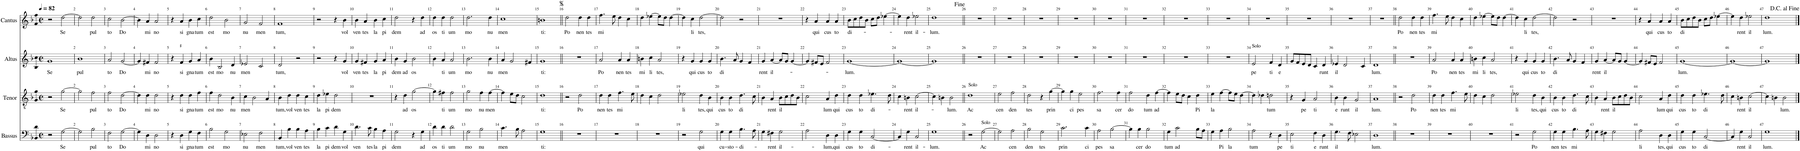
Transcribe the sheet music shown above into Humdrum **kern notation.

**kern	**text	**kern	**text	**kern	**text	**kern	**text
*part4	*part4	*part3	*part3	*part2	*part2	*part1	*part1
*staff4	*staff4	*staff3	*staff3	*staff2	*staff2	*staff1	*staff1
*I"Bassus	*	*I"Tenor	*	*I"Altus	*	*I"Cantus	*
*I'B.	*	*I'T.	*	*I'A.	*	*I'C.	*
*clefF4	*	*clefGv2	*	*clefG2	*	*clefG2	*
*Trd4c7	*	*	*	*	*	*	*
*k[b-]	*	*k[b-]	*	*k[b-]	*	*k[b-]	*
*M2/2	*	*M2/2	*	*M2/2	*	*M2/2	*
*met(c|)	*	*met(c|)	*	*met(c|)	*	*met(c|)	*
*MM82	*	*MM82	*	*MM82	*	*MM82	*
=1	=1	=1	=1	=1	=1	=1	=1
!	!	!	!	!	!LO:LY:b	!	!
2r	.	2r	.	1g	Se	2r	.
!	!LO:LY:b	!	!LO:LY:b	!	!	!	!LO:LY:b
[2G\	Se	[2g\	Se	.	.	[2dd\	Se
=2	=2	=2	=2	=2	=2	=2	=2
!	!	!	!	!	!LO:LY:b	!	!
2G\]	.	2g\]	.	1b-	pul	2dd\]	.
!	!LO:LY:b	!	!LO:LY:b	!	!	!	!LO:LY:b
2B-\	pul	2f\	pul	.	.	2dd\	pul
=3	=3	=3	=3	=3	=3	=3	=3
!	!LO:LY:b	!	!LO:LY:b	!	!LO:LY:b	!	!LO:LY:b
2F\	to	2f\	to	2a/	to	2cc\	to
!	!LO:LY:b	!	!LO:LY:b	!	!LO:LY:b	!	!LO:LY:b
[2G\	Do	[2d\	Do	[2g/	Do	[2b-\	Do
=4	=4	=4	=4	=4	=4	=4	=4
4G\]	.	4d\]	.	4g/]	.	4b-\]	.
!	!LO:LY:b	!	!LO:LY:b	!	!LO:LY:b	!	!LO:LY:b
4D\	mi	4d\	mi	4f#X/	mi	4a/	mi
!	!LO:LY:b	!	!LO:LY:b	!	!LO:LY:b	!	!LO:LY:b
2D\	no	2d\	no	2f#/	no	2a/	no
=5	=5	=5	=5	=5	=5	=5	=5
4r	.	4r	.	4r	.	4r	.
!	!LO:LY:b	!	!LO:LY:b	!	!LO:LY:b	!	!LO:LY:b
4D\	si	4d\	si	4f#X/	si	4a/	si
!	!LO:LY:b	!	!LO:LY:b	!	!LO:LY:b	!	!LO:LY:b
4G\	gna	4d\	gna	4g/	gna	4b-\	gna
!	!LO:LY:b	!	!LO:LY:b	!	!LO:LY:b	!	!LO:LY:b
4F\	tum	4f\	tum	4a/	tum	4cc\	tum
=6	=6	=6	=6	=6	=6	=6	=6
!	!LO:LY:b	!	!LO:LY:b	!	!LO:LY:b	!	!LO:LY:b
2B-\	est	4f\	est	4b-\	est	2dd\	est
!	!	!	!LO:LY:b	!	!LO:LY:b	!	!
.	.	2d\	mo	2B-/	mo	.	.
!	!LO:LY:b	!	!	!	!	!	!LO:LY:b
2G\	mo	.	.	.	.	2b-\	mo
!	!	!	!LO:LY:b	!	!LO:LY:b	!	!
.	.	4B-\	nu	4d/	nu	.	.
=7	=7	=7	=7	=7	=7	=7	=7
!	!LO:LY:b	!	!LO:LY:b	!	!LO:LY:b	!	!LO:LY:b
2E-X\	nu	4c\	men	2e-X/	men	2g/	nu
.	.	2B-\	.	.	.	.	.
!	!LO:LY:b	!	!	!	!	!	!LO:LY:b
2F\	men	.	.	2c/	.	2f/	men
.	.	4A/	.	.	.	.	.
=8	=8	=8	=8	=8	=8	=8	=8
!	!LO:LY:b	!	!LO:LY:b	!	!LO:LY:b	!	!LO:LY:b
4BB-/	tum,	4B-\	tum,	2d/	tum,	1f	tum,
!	!LO:LY:b	!	!LO:LY:b	!	!	!	!
4B-\	vol	4d\	vol	.	.	.	.
!	!LO:LY:b	!	!LO:LY:b	!	!	!	!
4B-\	ven	4d\	ven	2r	.	.	.
!	!LO:LY:b	!	!LO:LY:b	!	!	!	!
4A\	tes	4c\	tes	.	.	.	.
=9	=9	=9	=9	=9	=9	=9	=9
!	!LO:LY:b	!	!LO:LY:b	!	!	!	!
4B-\	la	4d\	la	2r	.	2r	.
!	!LO:LY:b	!	!LO:LY:b	!	!	!	!
4c\	pi	4e-X\	pi	.	.	.	.
!	!LO:LY:b	!	!LO:LY:b	!	!	!	!
4d\	dem	2d\	dem	4r	.	4r	.
!	!LO:LY:b	!	!	!	!LO:LY:b	!	!LO:LY:b
4G\	vol	.	.	4g/	vol	4b-\	vol
=10	=10	=10	=10	=10	=10	=10	=10
!	!LO:LY:b	!	!	!	!LO:LY:b	!	!LO:LY:b
4.d\	ven	1r	.	4g/	ven	4b-\	ven
!	!	!	!	!	!LO:LY:b	!	!LO:LY:b
.	.	.	.	4f#X/	tes	4a/	tes
!	!LO:LY:b	!	!	!	!	!	!
8c\	tes	.	.	.	.	.	.
!	!LO:LY:b	!	!	!	!LO:LY:b	!	!LO:LY:b
4B-\	la	.	.	4g/	la	4b-\	la
!	!LO:LY:b	!	!	!	!LO:LY:b	!	!LO:LY:b
4A\	pi	.	.	4a/	pi	4cc\	pi
=11	=11	=11	=11	=11	=11	=11	=11
!	!LO:LY:b	!	!	!	!LO:LY:b	!	!LO:LY:b
2G\	dem	4r	.	4b-\	dem	2dd\	dem
!	!	!	!LO:LY:b	!	!LO:LY:b	!	!
.	.	4d\	ad	4g/	ad	.	.
!	!	!	!LO:LY:b	!	!LO:LY:b	!	!
4r	.	[2g\	os	2b-\	os	4r	.
!	!LO:LY:b	!	!	!	!	!	!LO:LY:b
4G\	ad	.	.	.	.	4dd\	ad
=12	=12	=12	=12	=12	=12	=12	=12
!	!LO:LY:b	!	!	!	!	!	!LO:LY:b
4d\	os	4g\]	.	4b-\	.	4dd\	os
!	!LO:LY:b	!	!LO:LY:b	!	!LO:LY:b	!	!LO:LY:b
4d\	ti	4f#X\	ti	4a/	ti	4dd\	ti
!	!LO:LY:b	!	!LO:LY:b	!	!LO:LY:b	!	!LO:LY:b
2d\	um	2f#\	um	2a/	um	2dd\	um
=13	=13	=13	=13	=13	=13	=13	=13
!	!LO:LY:b	!	!LO:LY:b	!	!LO:LY:b	!	!LO:LY:b
2G\	mo	2g\	mo	2.b-\	mo	2.dd\	mo
!	!LO:LY:b	!	!LO:LY:b	!	!	!	!
2B-\	nu	4f\	nu	.	.	.	.
!	!	!	!LO:LY:b	!	!LO:LY:b	!	!LO:LY:b
.	.	[4f\	men	4b-\	nu	4dd\	nu
=14	=14	=14	=14	=14	=14	=14	=14
!	!LO:LY:b	!	!	!	!LO:LY:b	!	!LO:LY:b
4.c\	men	4f\]	.	4a/	men	1cc	men
.	.	8e\L	.	2g/	.	.	.
8B-\	.	8d\J	.	.	.	.	.
2A\	.	2c\	.	.	.	.	.
.	.	.	.	4f#X/	.	.	.
=15	=15	=15	=15	=15	=15	=15	=15
!	!LO:LY:b	!	!LO:LY:b	!	!LO:LY:b	!	!LO:LY:b
1G	ti:	1d	ti:	1g	ti:	1bn	ti:
=16||	=16||	=16||	=16||	=16||	=16||	=16||	=16||
!	!	!	!	!	!	!	!LO:LY:b
1r	.	2r	.	1r	.	2dd\	Po
!	!	!	!LO:LY:b	!	!	!	!LO:LY:b
.	.	2d\	Po	.	.	4dd\	nen
!	!	!	!	!	!	!	!LO:LY:b
.	.	.	.	.	.	4dd\	tes
=17	=17	=17	=17	=17	=17	=17	=17
!	!	!	!LO:LY:b	!	!LO:LY:b	!	!LO:LY:b
1r	.	4d\	nen	2a/	Po	4.ff\	mi
!	!	!	!LO:LY:b	!	!	!	!
.	.	4d\	tes	.	.	.	.
.	.	.	.	.	.	8ee\	.
!	!	!	!LO:LY:b	!	!LO:LY:b	!	!
.	.	4.f\	mi	4a/	nen	4dd\	.
!	!	!	!	!	!LO:LY:b	!	!
.	.	.	.	4a/	tes	4cc\	.
.	.	8e\	.	.	.	.	.
=18	=18	=18	=18	=18	=18	=18	=18
!	!	!	!	!	!LO:LY:b	!	!
1r	.	4d\	.	4bn\	mi	4dd\	.
!	!	!	!	!	!LO:LY:b	!	!
.	.	4c\	.	4cc\	li	[4ee-X\	.
!	!	!	!	!	!LO:LY:b	!	!
.	.	2d\	.	2a/	tes,	8ee-\L]	.
.	.	.	.	.	.	8dd\J	.
.	.	.	.	.	.	[4dd\	.
=19	=19	=19	=19	=19	=19	=19	=19
!	!	!	!LO:LY:b	!	!	!	!
2r	.	2e-X\	li	4r	.	4dd\]	.
!	!	!	!	!	!LO:LY:b	!	!LO:LY:b
.	.	.	.	4g/	qui	4cc\	li
!	!LO:LY:b	!	!LO:LY:b	!	!LO:LY:b	!	!LO:LY:b
2G\	qui	4d\	tes,	4g/	cus	[2dd\	tes,
!	!	!	!LO:LY:b	!	!LO:LY:b	!	!
.	.	4B-\	qui	4g/	to	.	.
=20	=20	=20	=20	=20	=20	=20	=20
!	!LO:LY:b	!	!LO:LY:b	!	!LO:LY:b	!	!
4G\	cu-	4B-\	cus	4.b-\	di	2dd\]	.
!	!LO:LY:b	!	!LO:LY:b	!	!	!	!
4G\	-sto-	4B-\	to	.	.	.	.
.	.	.	.	8a/	.	.	.
!	!LO:LY:b	!	!LO:LY:b	!	!	!	!
4.B-\	-di-	4.d\	di	4g/	.	2r	.
.	.	.	.	4f/	.	.	.
8A\	.	8c\	.	.	.	.	.
=21	=21	=21	=21	=21	=21	=21	=21
!	!	!	!	!	!LO:LY:b	!	!
4G\	.	4B-\	.	4g/	rent	1r	.
!	!LO:LY:b	!	!LO:LY:b	!	!LO:LY:b	!	!
4F#X\	-rent	4A/	rent	[4a/	il-	.	.
!	!LO:LY:b	!	!LO:LY:b	!	!	!	!
2G\	il-	8B-\L	il	8a/L]	.	.	.
.	.	8c\	.	8g/J	.	.	.
.	.	8d\	.	[4g/	.	.	.
.	.	8B-\J	.	.	.	.	.
=22	=22	=22	=22	=22	=22	=22	=22
2A\	.	2c\	.	4g/]	.	4r	.
!	!	!	!	!	!	!	!LO:LY:b
.	.	.	.	8f#X/L	.	4a/	qui
.	.	.	.	8e/J	.	.	.
!	!LO:LY:b	!	!LO:LY:b	!	!	!	!LO:LY:b
4D\	-lum,	4A/	lum	2f#/	.	4a/	cus
!	!LO:LY:b	!	!LO:LY:b	!	!	!	!LO:LY:b
4D\	qui	4d\	qui	.	.	4a/	to
=23	=23	=23	=23	=23	=23	=23	=23
!	!LO:LY:b	!	!LO:LY:b	!	!LO:LY:b	!	!LO:LY:b
4G\	cus	4d\	cus	[1g	-lum.	8b-\L	di-
.	.	.	.	.	.	8cc\	.
!	!LO:LY:b	!	!LO:LY:b	!	!	!	!
4G\	to	4d\	to	.	.	8dd\	.
.	.	.	.	.	.	8b-\J	.
!	!LO:LY:b	!	!LO:LY:b	!	!	!	!
[2C/	di-	4.e-X\	di-	.	.	8cc\L	.
.	.	.	.	.	.	8dd\J	.
.	.	.	.	.	.	[4ee-X\	.
.	.	8d\	.	.	.	.	.
=24	=24	=24	=24	=24	=24	=24	=24
4C/]	.	4c\	.	1g_	.	4ee-\]	.
!	!LO:LY:b	!	!LO:LY:b	!	!	!	!LO:LY:b
4G\	-rent	4Bn\	rent	.	.	4dd\	-rent
!	!LO:LY:b	!	!LO:LY:b	!	!	!	!LO:LY:b
2C/	il-	[2c\	il-	.	.	2ee-X\	il-
=25	=25	=25	=25	=25	=25	=25	=25
!	!LO:LY:b	!	!	!	!	!	!LO:LY:b
1G	-lum.	4c\]	.	1g]	.	1dd	-lum.
.	.	4Bn\	.	.	.	.	.
!	!	!	!LO:LY:b	!	!	!	!
.	.	2B\	-lum.	.	.	.	.
=26||	=26||	=26||	=26||	=26||	=26||	=26||	=26||
!	!	!LO:TX:a:t=Solo	!	!	!	!	!
!	!	!	!LO:LY:b	!	!	!	!
2r	.	1d	Ac	1r	.	1r	.
!LO:TX:a:t=Solo	!	!	!	!	!	!	!
!	!LO:LY:b	!	!	!	!	!	!
[2G\	Ac	.	.	.	.	.	.
=27	=27	=27	=27	=27	=27	=27	=27
!	!	!	!LO:LY:b	!	!	!	!
2G\]	.	2e\	cen	1r	.	1r	.
!	!LO:LY:b	!	!LO:LY:b	!	!	!	!
2A\	cen	2f\	den	.	.	.	.
=28	=28	=28	=28	=28	=28	=28	=28
!	!LO:LY:b	!	!LO:LY:b	!	!	!	!
2B-\	den	2d\	tes	1r	.	1r	.
!	!LO:LY:b	!	!	!	!	!	!
2G\	tes	4r	.	.	.	.	.
!	!	!	!LO:LY:b	!	!	!	!
.	.	[4g\	prin	.	.	.	.
=29	=29	=29	=29	=29	=29	=29	=29
!	!LO:LY:b	!	!	!	!	!	!
2.c\	prin	4g\]	.	1r	.	1r	.
!	!	!	!LO:LY:b	!	!	!	!
.	.	4g\	ci	.	.	.	.
!	!	!	!LO:LY:b	!	!	!	!
.	.	2e\	pes	.	.	.	.
!	!LO:LY:b	!	!	!	!	!	!
4c\	ci	.	.	.	.	.	.
=30	=30	=30	=30	=30	=30	=30	=30
!	!LO:LY:b	!	!LO:LY:b	!	!	!	!
2A\	pes	2.f\	sa	1r	.	1r	.
!	!LO:LY:b	!	!	!	!	!	!
[2B-\	sa	.	.	.	.	.	.
!	!	!	!LO:LY:b	!	!	!	!
.	.	4f\	cer	.	.	.	.
=31	=31	=31	=31	=31	=31	=31	=31
!	!	!	!LO:LY:b	!	!	!	!
4B-\]	.	2f\	do	1r	.	1r	.
!	!LO:LY:b	!	!	!	!	!	!
4B-\	cer	.	.	.	.	.	.
!	!LO:LY:b	!	!LO:LY:b	!	!	!	!
2B-\	do	4d\	tum	.	.	.	.
!	!	!	!LO:LY:b	!	!	!	!
.	.	[4f\	ad	.	.	.	.
=32	=32	=32	=32	=32	=32	=32	=32
!	!LO:LY:b	!	!	!	!	!	!
4G\	tum	4f\]	.	1r	.	1r	.
!	!LO:LY:b	!	!	!	!	!	!
2c\	ad	8e\L	.	.	.	.	.
.	.	8d\J	.	.	.	.	.
.	.	4c\	.	.	.	.	.
!	!	!	!LO:LY:b	!	!	!	!
8B-\L	.	4d\	Pi	.	.	.	.
8A\J	.	.	.	.	.	.	.
=33	=33	=33	=33	=33	=33	=33	=33
!	!	!	!LO:LY:b	!	!	!	!
4G\	.	4e\	la	1r	.	1r	.
!	!LO:LY:b	!	!	!	!	!	!
4A\	Pi	[4f\	.	.	.	.	.
!	!LO:LY:b	!	!	!	!	!	!
2B-\	la	8f\L]	.	.	.	.	.
.	.	8e\J	.	.	.	.	.
.	.	[4d\	.	.	.	.	.
=34	=34	=34	=34	=34	=34	=34	=34
!	!	!	!	!LO:TX:a:t=Solo	!	!	!
!	!LO:LY:b	!	!	!	!LO:LY:b	!	!
2A\	tum	4d\]	.	2e/	pe	1r	.
.	.	4d-X\	.	.	.	.	.
!	!	!	!LO:LY:b	!	!LO:LY:b	!	!
4r	.	2dn\	tum	4f/	ti	.	.
!	!LO:LY:b	!	!	!	!LO:LY:b	!	!
4D\	pe	.	.	4d/	e	.	.
=35	=35	=35	=35	=35	=35	=35	=35
!	!LO:LY:b	!	!	!	!	!	!
2E\	ti	4r	.	8g/L	.	1r	.
.	.	.	.	8f/	.	.	.
!	!	!	!LO:LY:b	!	!	!	!
.	.	4G/	pe	8e/	.	.	.
.	.	.	.	8d/J	.	.	.
!	!LO:LY:b	!	!LO:LY:b	!	!	!	!
4F\	e	2A/	ti	4c/	.	.	.
!	!LO:LY:b	!	!	!	!LO:LY:b	!	!
4D\	runt	.	.	4d/	runt	.	.
=36	=36	=36	=36	=36	=36	=36	=36
!	!LO:LY:b	!	!LO:LY:b	!	!LO:LY:b	!	!
4.G\	il	4B-\	e	4e-X/	il	1r	.
!	!	!	!LO:LY:b	!	!	!	!
.	.	4B-\	runt	2d/	.	.	.
8F\	.	.	.	.	.	.	.
!	!	!	!LO:LY:b	!	!	!	!
2E-X\	.	2G/	il	.	.	.	.
.	.	.	.	4c/	.	.	.
=37	=37	=37	=37	=37	=37	=37	=37
!	!LO:LY:b	!	!LO:LY:b	!	!LO:LY:b	!	!
1D	lum.	1A	lum.	1d	lum.	1r	.
=38||	=38||	=38||	=38||	=38||	=38||	=38||	=38||
!	!	!	!	!	!	!	!LO:LY:b
1r	.	2r	.	1r	.	2dd\	Po
!	!	!	!LO:LY:b	!	!	!	!LO:LY:b
.	.	2d\	Po	.	.	4dd\	nen
!	!	!	!	!	!	!	!LO:LY:b
.	.	.	.	.	.	4dd\	tes
=39	=39	=39	=39	=39	=39	=39	=39
!	!	!	!LO:LY:b	!	!LO:LY:b	!	!LO:LY:b
1r	.	4d\	nen	2a/	Po	4.ff\	mi
!	!	!	!LO:LY:b	!	!	!	!
.	.	4d\	tes	.	.	.	.
.	.	.	.	.	.	8ee\	.
!	!	!	!LO:LY:b	!	!LO:LY:b	!	!
.	.	4.f\	mi	4a/	nen	4dd\	.
!	!	!	!	!	!LO:LY:b	!	!
.	.	.	.	4a/	tes	4cc\	.
.	.	8e\	.	.	.	.	.
=40	=40	=40	=40	=40	=40	=40	=40
!	!	!	!	!	!LO:LY:b	!	!
1r	.	4d\	.	4bn\	mi	4dd\	.
!	!	!	!	!	!LO:LY:b	!	!
.	.	4c\	.	4cc\	li	[4ee-X\	.
!	!	!	!	!	!LO:LY:b	!	!
.	.	2d\	.	2a/	tes,	8ee-\L]	.
.	.	.	.	.	.	8dd\J	.
.	.	.	.	.	.	[4dd\	.
=41	=41	=41	=41	=41	=41	=41	=41
!	!	!	!LO:LY:b	!	!	!	!
2r	.	2e-X\	li	4r	.	4dd\]	.
!	!	!	!	!	!LO:LY:b	!	!LO:LY:b
.	.	.	.	4g/	qui	4cc\	li
!	!LO:LY:b	!	!LO:LY:b	!	!LO:LY:b	!	!LO:LY:b
2G\	Po	4d\	tes,	4g/	cus	[2dd\	tes,
!	!	!	!LO:LY:b	!	!LO:LY:b	!	!
.	.	4B-\	qui	4g/	to	.	.
=42	=42	=42	=42	=42	=42	=42	=42
!	!LO:LY:b	!	!LO:LY:b	!	!LO:LY:b	!	!
4G\	nen	4B-\	cus	4.b-\	di	2dd\]	.
!	!LO:LY:b	!	!LO:LY:b	!	!	!	!
4G\	tes	4B-\	to	.	.	.	.
.	.	.	.	8a/	.	.	.
!	!LO:LY:b	!	!LO:LY:b	!	!	!	!
4.B-\	mi	4.d\	di	4g/	.	2r	.
.	.	.	.	4f/	.	.	.
8A\	.	8c\	.	.	.	.	.
=43	=43	=43	=43	=43	=43	=43	=43
!	!	!	!	!	!LO:LY:b	!	!
4G\	.	4B-\	.	4g/	rent	1r	.
!	!	!	!LO:LY:b	!	!LO:LY:b	!	!
4F#X\	.	4A/	rent	[4a/	il	.	.
!	!	!	!LO:LY:b	!	!	!	!
2G\	.	8B-\L	il	8a/L]	.	.	.
.	.	8c\	.	8g/J	.	.	.
.	.	8d\	.	[4g/	.	.	.
.	.	8B-\J	.	.	.	.	.
=44	=44	=44	=44	=44	=44	=44	=44
!	!LO:LY:b	!	!	!	!	!	!
2A\	li	2c\	.	4g/]	.	4r	.
!	!	!	!	!	!	!	!LO:LY:b
.	.	.	.	8f#X/L	.	4a/	qui
.	.	.	.	8e/J	.	.	.
!	!LO:LY:b	!	!LO:LY:b	!	!	!	!LO:LY:b
4D\	tes,	4A/	lum	2f#/	.	4a/	cus
!	!LO:LY:b	!	!LO:LY:b	!	!	!	!LO:LY:b
4D\	qui	4d\	qui	.	.	4a/	to
=45	=45	=45	=45	=45	=45	=45	=45
!	!LO:LY:b	!	!LO:LY:b	!	!LO:LY:b	!	!LO:LY:b
4G\	cus	4d\	cus	[1g	lum.	8b-\L	di
.	.	.	.	.	.	8cc\	.
!	!LO:LY:b	!	!LO:LY:b	!	!	!	!
4G\	to	4d\	to	.	.	8dd\	.
.	.	.	.	.	.	8b-\J	.
!	!LO:LY:b	!	!LO:LY:b	!	!	!	!
[2C/	di	4.e-X\	di	.	.	8cc\L	.
.	.	.	.	.	.	8dd\J	.
.	.	.	.	.	.	[4ee-X\	.
.	.	8d\	.	.	.	.	.
=46	=46	=46	=46	=46	=46	=46	=46
4C/]	.	4c\	.	1g_	.	4ee-\]	.
!	!LO:LY:b	!	!LO:LY:b	!	!	!	!LO:LY:b
4G\	rent	4Bn\	rent	.	.	4dd\	rent
!	!LO:LY:b	!	!LO:LY:b	!	!	!	!LO:LY:b
2C/	il	[2c\	il	.	.	2ee-X\	il
=47	=47	=47	=47	=47	=47	=47	=47
!	!LO:LY:b	!	!	!	!	!	!LO:LY:b
1G	lum.	4c\]	.	1g]	.	1dd	lum.
.	.	4Bn\	.	.	.	.	.
!	!	!	!LO:LY:b	!	!	!	!
.	.	2B\	lum.	.	.	.	.
==	==	==	==	==	==	==	==
*-	*-	*-	*-	*-	*-	*-	*-
